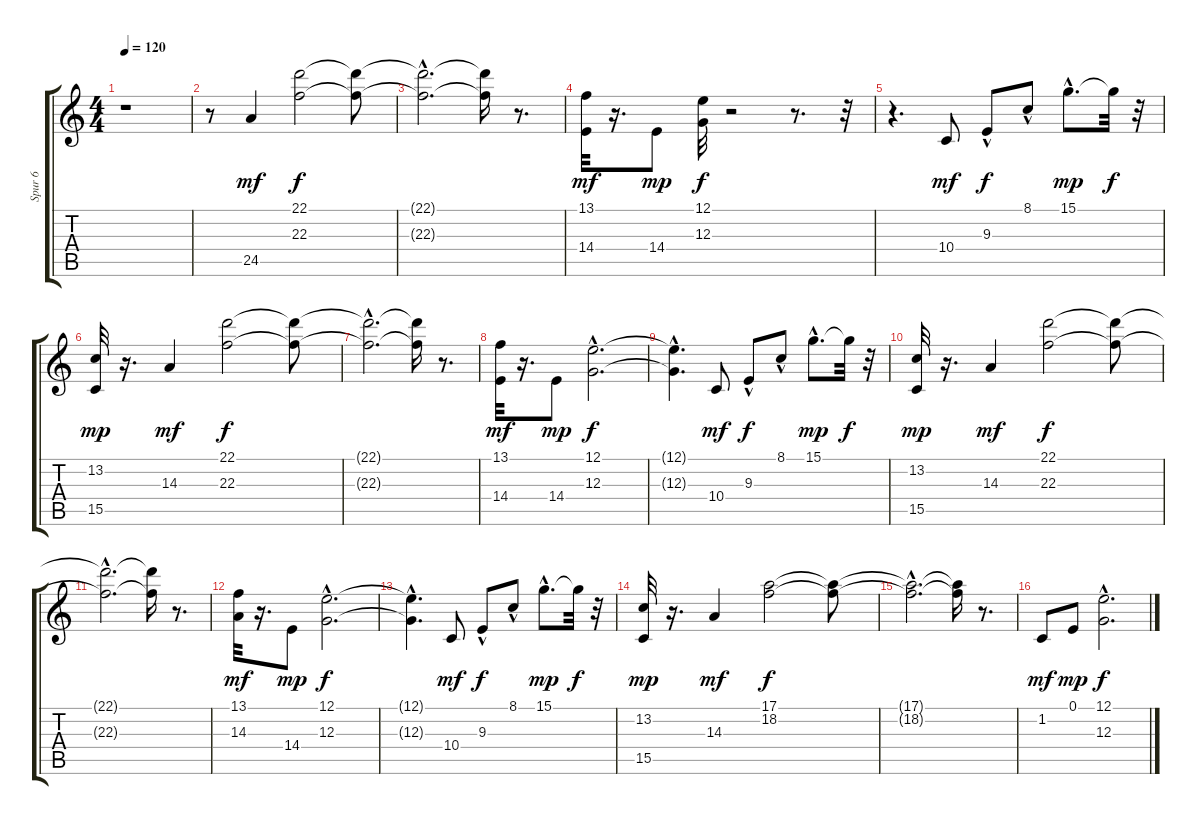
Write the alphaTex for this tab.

\track ("Spur 6" "Spur 6") {instrument acousticgrandpiano}
\staff {score tabs}
\tuning (E4 B3 G3 D3 A2 E2) {hide}
\ts (4 4)
\tempo 120
\clef g2
\ks c
r.1{dy mf instrument acousticgrandpiano} |
r.8 24.5.4{instrument acousticgrandpiano} (22.1 22.3).2{dy f} (22.1{t} 22.3{t}).8 |
(22.1{hac t} 22.3{hac t}).2{d} (22.1{t} 22.3{t}).16 r.8{d} |
(13.1 14.4).32{dy mf} r.16{d} 14.4.8{dy mp} (12.1 12.3).32{dy f} r.2 r.8{d} r.32 |
r.4{d} 10.4.8{dy mf} 9.3{hac}.8{dy f} 8.1{hac}.8 15.1{hac}.8{d dy mp} 15.1{t}.32{dy f} r.32 |
(13.2 15.5).32{dy mp} r.16{d} 14.3.4{dy mf} (22.1 22.3).2{dy f} (22.1{t} 22.3{t}).8 |
(22.1{hac t} 22.3{hac t}).2{d} (22.1{t} 22.3{t}).16 r.8{d} |
(13.1 14.4).32{dy mf} r.16{d} 14.4.8{dy mp} (12.1{hac} 12.3{hac}).2{d dy f} |
(12.1{hac t} 12.3{t}).4{d} 10.4.8{dy mf} 9.3{hac}.8{dy f} 8.1{hac}.8 15.1{hac}.8{d dy mp} 15.1{t}.32{dy f} r.32 |
(13.2 15.5).32{dy mp} r.16{d} 14.3.4{dy mf} (22.1 22.3).2{dy f} (22.1{t} 22.3{t}).8 |
(22.1{hac t} 22.3{hac t}).2{d} (22.1{t} 22.3{t}).16 r.8{d} |
(13.1 14.3).32{dy mf} r.16{d} 14.4.8{dy mp} (12.1{hac} 12.3{hac}).2{d dy f} |
(12.1{hac t} 12.3{t}).4{d} 10.4.8{dy mf} 9.3{hac}.8{dy f} 8.1{hac}.8 15.1{hac}.8{d dy mp} 15.1{t}.32{dy f} r.32 |
(13.2 15.5).32{dy mp} r.16{d} 14.3.4{dy mf} (17.1 18.2).2{dy f} (17.1{t} 18.2{t}).8 |
(17.1{hac t} 18.2{hac t}).2{d} (17.1{t} 18.2{t}).16 r.8{d} |
1.2.8{dy mf} 0.1.8{dy mp} (12.1{hac} 12.3{hac}).2{d dy f}
